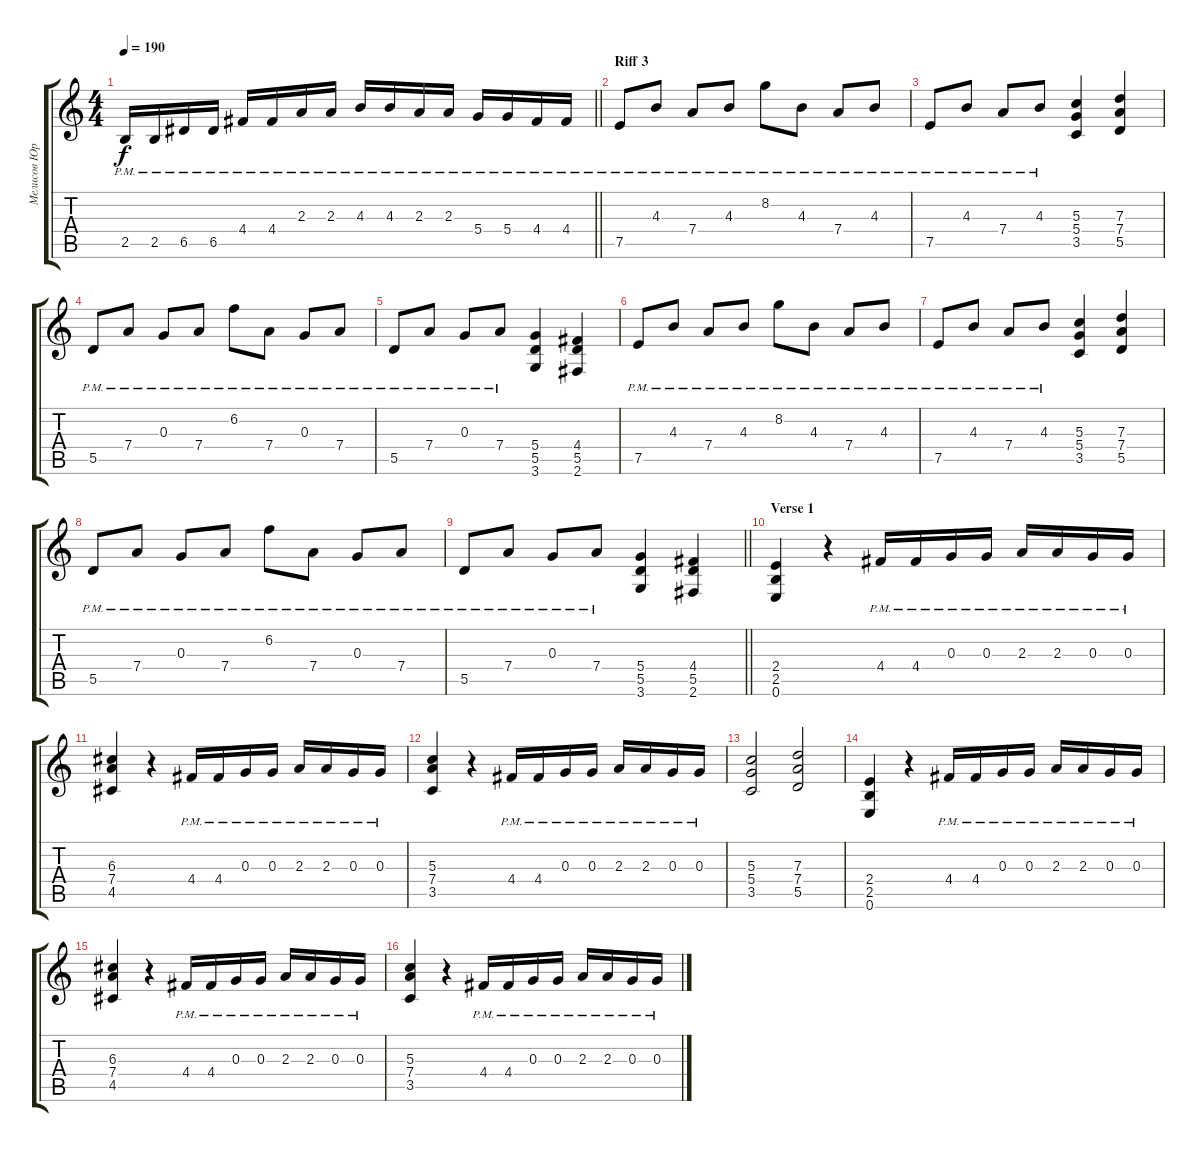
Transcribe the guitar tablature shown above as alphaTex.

\track ("Мелисов Юрий" "Мелисов Юр") {instrument distortionguitar}
\staff {score tabs}
\tuning (E4 B3 G3 D3 A2 E2) {hide}
\ts (4 4)
\tempo 190
\clef g2
\barLineRight lightlight
\ks c
2.5{pm}.16{dy f} 2.5{pm}.16 6.5{pm}.16 6.5{pm}.16 4.4{pm}.16 4.4{pm}.16 2.3{pm}.16 2.3{pm}.16 4.3{pm}.16 4.3{pm}.16 2.3{pm}.16 2.3{pm}.16 5.4{pm}.16 5.4{pm}.16 4.4{pm}.16 4.4{pm}.16 |
\section ("" "Riff 3")
7.5{pm}.8 4.3{pm}.8 7.4{pm}.8 4.3{pm}.8 8.2{pm}.8 4.3{pm}.8 7.4{pm}.8 4.3{pm}.8 |
7.5{pm}.8 4.3{pm}.8 7.4{pm}.8 4.3{pm}.8 (5.3 5.4 3.5).4 (7.3 7.4 5.5).4 |
5.5{pm}.8 7.4{pm}.8 0.3{pm}.8 7.4{pm}.8 6.2{pm}.8 7.4{pm}.8 0.3{pm}.8 7.4{pm}.8 |
5.5{pm}.8 7.4{pm}.8 0.3{pm}.8 7.4{pm}.8 (5.4 5.5 3.6).4 (4.4 5.5 2.6).4 |
7.5{pm}.8 4.3{pm}.8 7.4{pm}.8 4.3{pm}.8 8.2{pm}.8 4.3{pm}.8 7.4{pm}.8 4.3{pm}.8 |
7.5{pm}.8 4.3{pm}.8 7.4{pm}.8 4.3{pm}.8 (5.3 5.4 3.5).4 (7.3 7.4 5.5).4 |
5.5{pm}.8 7.4{pm}.8 0.3{pm}.8 7.4{pm}.8 6.2{pm}.8 7.4{pm}.8 0.3{pm}.8 7.4{pm}.8 |
\barLineRight lightlight
5.5{pm}.8 7.4{pm}.8 0.3{pm}.8 7.4{pm}.8 (5.4 5.5 3.6).4 (4.4 5.5 2.6).4 |
\section ("" "Verse 1")
(2.4 2.5 0.6).4 r.4 4.4{pm}.16 4.4{pm}.16 0.3{pm}.16 0.3{pm}.16 2.3{pm}.16 2.3{pm}.16 0.3{pm}.16 0.3{pm}.16 |
(6.3 7.4 4.5).4 r.4 4.4{pm}.16 4.4{pm}.16 0.3{pm}.16 0.3{pm}.16 2.3{pm}.16 2.3{pm}.16 0.3{pm}.16 0.3{pm}.16 |
(5.3 7.4 3.5).4 r.4 4.4{pm}.16 4.4{pm}.16 0.3{pm}.16 0.3{pm}.16 2.3{pm}.16 2.3{pm}.16 0.3{pm}.16 0.3{pm}.16 |
(5.3 5.4 3.5).2 (7.3 7.4 5.5).2 |
(2.4 2.5 0.6).4 r.4 4.4{pm}.16 4.4{pm}.16 0.3{pm}.16 0.3{pm}.16 2.3{pm}.16 2.3{pm}.16 0.3{pm}.16 0.3{pm}.16 |
(6.3 7.4 4.5).4 r.4 4.4{pm}.16 4.4{pm}.16 0.3{pm}.16 0.3{pm}.16 2.3{pm}.16 2.3{pm}.16 0.3{pm}.16 0.3{pm}.16 |
(5.3 7.4 3.5).4 r.4 4.4{pm}.16 4.4{pm}.16 0.3{pm}.16 0.3{pm}.16 2.3{pm}.16 2.3{pm}.16 0.3{pm}.16 0.3{pm}.16
